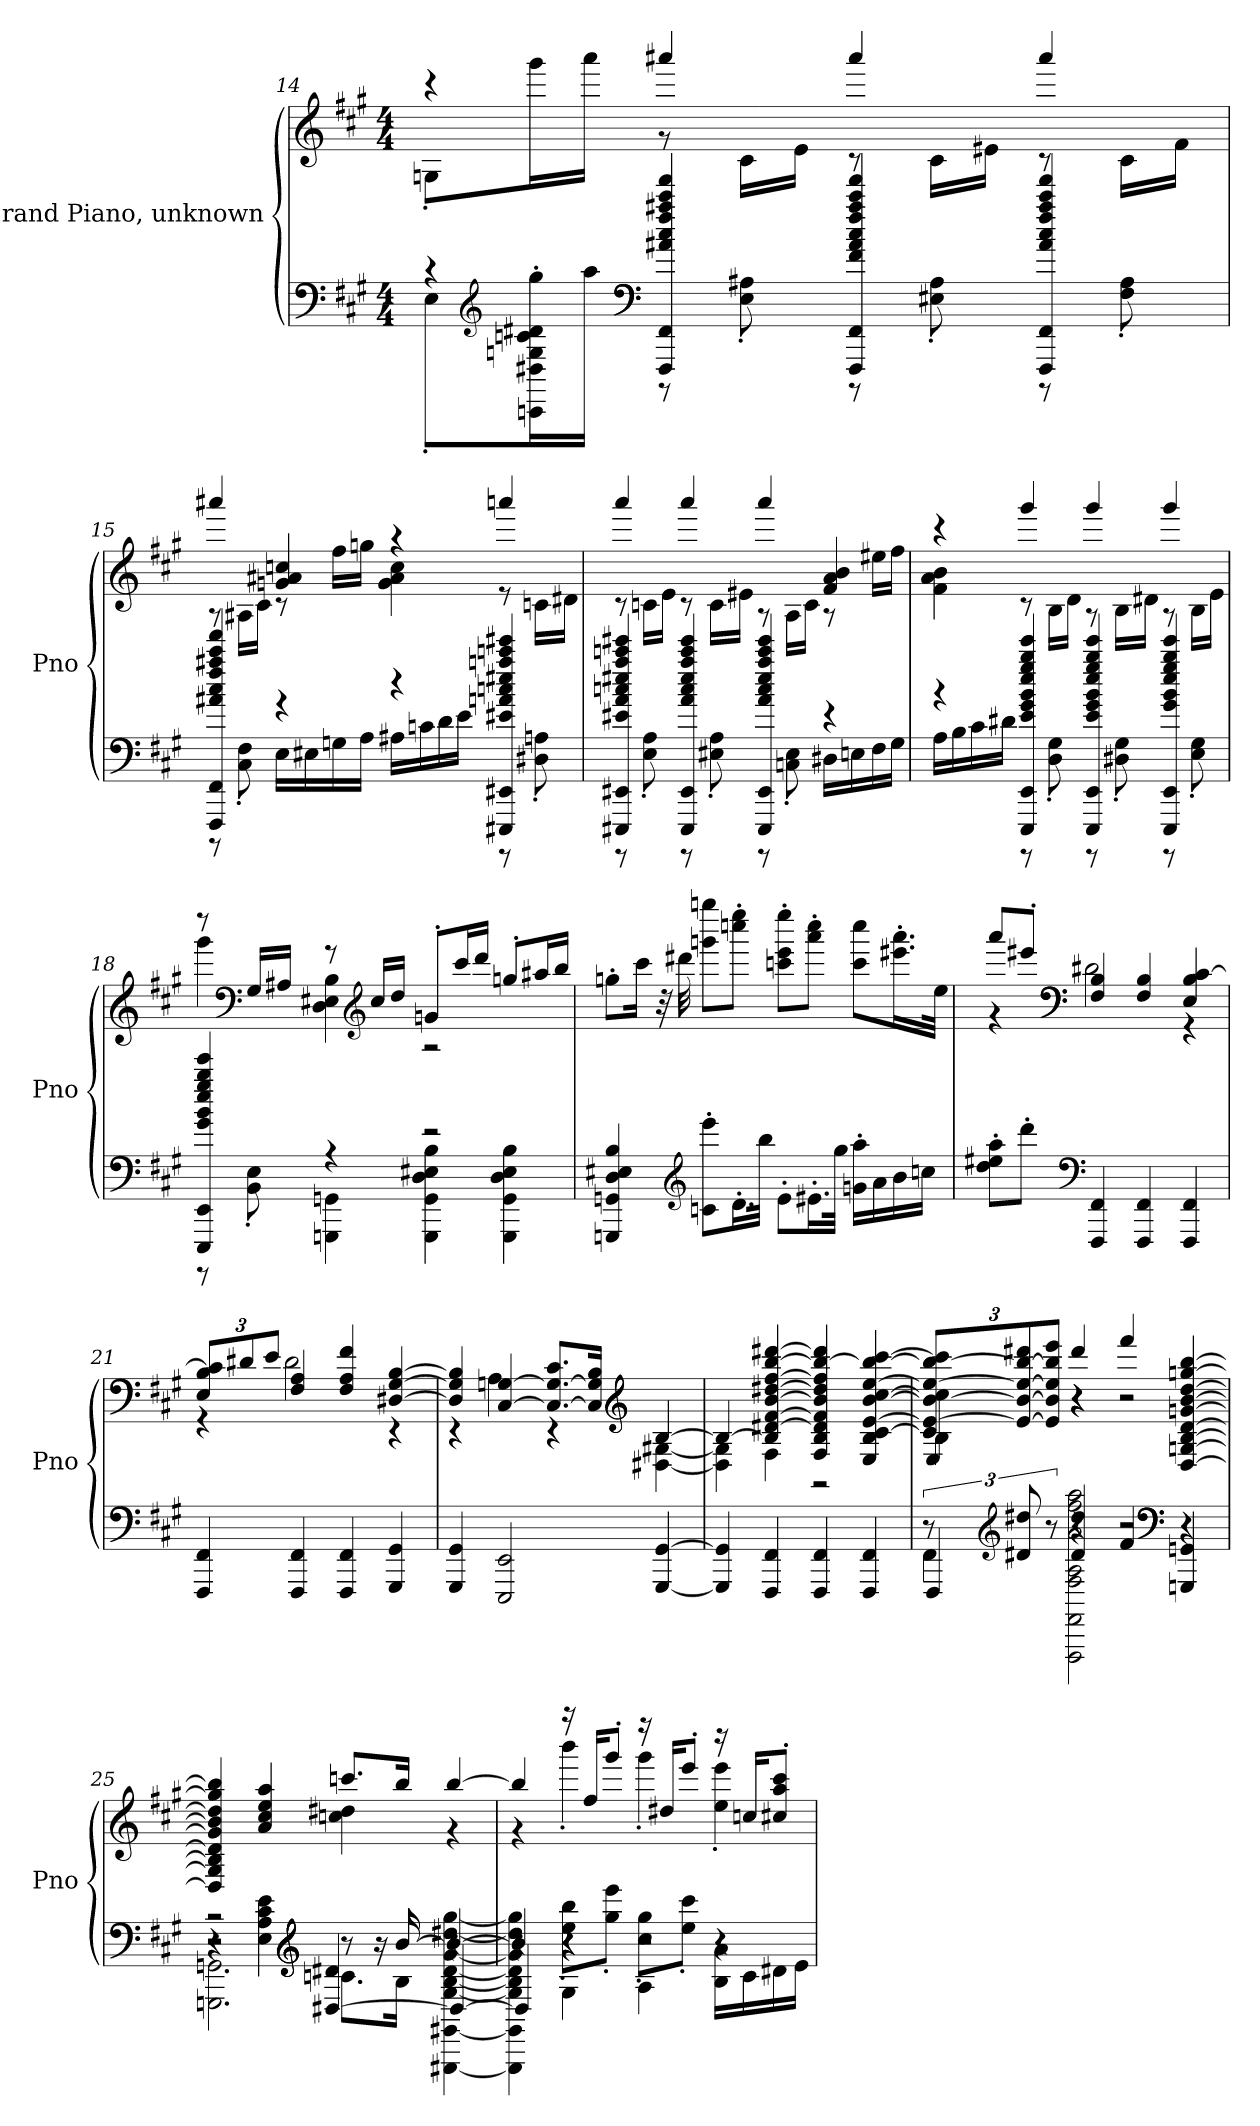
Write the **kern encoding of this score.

**kern	**kern
*part1	*part1
*staff2	*staff1
*I"Grand Piano, unknown	*
*I'Pno	*
!!LO:LB:g=z
*clefF4	*clefG2
*k[f#c#g#]	*k[f#c#g#]
*M4/4	*M4/4
=14	=14
*^	*^
4r	8E'\L	4r	8Gn'\L
*clefG2	*	*	*
.	16CCn\' 16D#X\' 16Gn\' 16cn\' 16d#X\' 16gg#\'L	.	16ggg#\L
.	16aa\JJ	.	16aaa\JJ
*clefF4	*	*	*
4FFF#/ 4FF#/ 4a#X/ 4cc#/ 4ff#/ 4aa#X/ 4ccc#/ 4fff#/	8r	4aaa#X/	8r
.	8E\' 8A#X\'	.	16c#\LL
.	.	.	16e\JJ
4FFF#/ 4FF#/ 4f#/ 4a#/ 4cc#/ 4ff#/ 4aa#/ 4ccc#/ 4fff#/	8r	4aaa#/	8r
.	8E#X\' 8A#\'	.	16c#\LL
.	.	.	16e#X\JJ
4FFF#/ 4FF#/ 4a#/ 4cc#/ 4ff#/ 4aa#/ 4ccc#/ 4fff#/	8r	4aaa#/	8r
.	8F#\' 8A#\'	.	16c#\LL
.	.	.	16f#\JJ
!!LO:LB:g=z	!!
=15	=15	=15	=15
4FFF#/ 4FF#/ 4a#X/ 4cc#/ 4ff#/ 4aa#X/ 4ccc#/ 4fff#/	8r	4aaa#X/	8r
.	8C#\' 8F#\'	.	16A#X\LL
.	.	.	16c#\JJ
4r	16E\LL	4gn/ 4a#X/ 4ccn/	8r
.	16E#X\	.	.
.	16Gn\	.	16ff#\LL
.	16A\JJ	.	16ggn\JJ
4r	16A#X\LL	4r	4g\ 4a#\ 4cc\
.	16cn\	.	.
.	16d\	.	.
.	16e\JJ	.	.
4EEE#X/ 4EE#X/ 4e#X/ 4an/ 4ccn/ 4ee#X/ 4aan/ 4cccn/ 4eee#X/	8r	4aaan/	8r
.	8D#X\' 8An\'	.	16cn\LL
.	.	.	16d#X\JJ
=16	=16	=16	=16
4EEE#X/ 4EE#X/ 4e#X/ 4a/ 4ccn/ 4ee#X/ 4aa/ 4cccn/ 4eee#X/	8r	4aaa/	8r
.	8E\' 8A\'	.	16cn\LL
.	.	.	16e\JJ
4EEE#/ 4EE#/ 4a/ 4cc/ 4ee#/ 4aa/ 4ccc/ 4eee#/	8r	4aaa/	8r
.	8E#X\' 8A\'	.	16c\LL
.	.	.	16e#X\JJ
4EEE#/ 4EE#/ 4a/ 4cc/ 4ee#/ 4aa/ 4ccc/ 4eee#/	8r	4aaa/	8r
.	8Cn\' 8E#\'	.	16A\LL
.	.	.	16c\JJ
4r	16D#X\LL	4f#/ 4a/ 4b/	8r
.	16En\	.	.
.	16F#\	.	16ee#X\LL
.	16G#\JJ	.	16ff#\JJ
!!LO:LB:g=z	!!
=17	=17	=17	=17
4r	16A\LL	4r	4f#\ 4a\ 4b\
.	16B\	.	.
.	16c#\	.	.
.	16d#X\JJ	.	.
4EEE/ 4EE/ 4e/ 4g#/ 4b/ 4ee/ 4gg#/ 4bb/ 4eee/	8r	4ggg#/	8r
.	8D\' 8G#\'	.	16B\LL
.	.	.	16d\JJ
4EEE/ 4EE/ 4e/ 4g#/ 4b/ 4ee/ 4gg#/ 4bb/ 4eee/	8r	4ggg#/	8r
.	8D#X\' 8G#\'	.	16B\LL
.	.	.	16d#X\JJ
4EEE/ 4EE/ 4g#/ 4b/ 4ee/ 4gg#/ 4bb/ 4eee/	8r	4ggg#/	8r
.	8E\' 8G#\'	.	16B\LL
.	.	.	16e\JJ
=18	=18	=18	=18
4EEE/ 4EE/ 4g#/ 4b/ 4ee/ 4gg#/ 4bb/ 4eee/	8r	8r	4ggg#\
*	*	*clefF4	*
.	8BB\' 8E\'	16G#/LL	.
.	.	16A#X/JJ	.
4r	4GGGn\ 4GGn\	8r	4D\ 4E#X\ 4B\
*	*	*clefG2	*
.	.	16cc#/LL	.
.	.	16dd/JJ	.
2r	4GGG\ 4GG\ 4D\ 4E#X\ 4B\	8gn'/L	2r
.	.	16ccc#/L	.
.	.	16ddd/JJ	.
.	4GGG\ 4GG\ 4D\ 4E#\ 4B\	8ggn'/L	.
.	.	16aa#X/L	.
.	.	16bb/JJ	.
*v	*v	*	*
*	*v	*v
!!LO:PB:g=z
=19	=19
4GGGn/ 4GGn/ 4D/ 4E#X/ 4B/	8ggn'\L
.	16ccc#\Jk
.	32r
.	32ddd#X\
*clefG2	*
8cn\' 8eee\'L	8gggn\ 8ggggn\L
16.d'\L	8ccccn\' 8eeee\'J
32bb\JJk	.
8e'\L	8cccn\' 8eee\' 8eeee\'L
16.e#X'\L	8aaa\' 8cccc\'J
32gg#\JJk	.
16gn\' 16aa\'LL	8ccc\ 8cccc\L
16a\	.
16b\	16.eee#X\' 16.aaa\'L
16ccn\JJ	.
.	32ee\JJk
=20	=20
*	*^
8dd\' 8ee#X\' 8aa\'L	8aaa/L	4r
8ddd'\J	8eee#X'/J	.
*clefF4	*clefF4	*
4FFF#/ 4FF#/	4F#/ 4B/	2d#X\
4FFF#/ 4FF#/	4F#/ 4B/	.
4FFF#/ 4FF#/	4E/ 4B/ [4c#/	4r
=21	=21	=21
*	*Xbrackettup	*
4FFF#/ 4FF#/	12E/ 12B/ 12c#/]L	4r
.	12d#X/	.
.	12e/J	.
4FFF#/ 4FF#/	4F#/ 4A/	2d#\
4FFF#/ 4FF#/	4F#/ 4A/ 4f#/	.
4GGG#/ 4GG#/	[4D#X/ [4G#/ [4B/	4r
!!LO:LB:g=z	!!
=22	=22	=22
4GGG#/ 4GG#/	4D#/] 4G#/] 4B/]	4r
2EEE/ 2EE/	[4C#/ [4Gn/	4A\
.	8.C#/_ 8.G/_ 8.c#/L	4r
.	16C#/] 16G/] 16B/Jk	.
*	*clefG2	*
[4GGG#/ [4GG#/	[4B/	[4D#X\ [4G#X\
=23	=23	=23
4GGG#/] 4GG#/]	4B/_	4D#\] 4G#\]
4FFF#/ 4FF#/	4B/] [4d#X/ [4f#/ [4b/ [4dd#X/ [4ff#/ [4bb/ [4ddd#X/	4F#\
4FFF#/ 4FF#/	4F#/ 4B/ 4d#/] 4f#/] 4b/] 4dd#/] 4ff#/] 4bb/_ 4ddd#/]	2r
4FFF#/ 4FF#/	4E/ 4B/ [4c#/ [4e/ [4b/ [4cc#/ [4ee/ 4bb/_ [4ccc#/	.
=24	=24	=24
*^	*	*^
*	*^	*	*	*
12r	4FF#\	4FFF#/	12c#/] 12e/_ 12b/_ 12cc#/] 12ee/_ 12bb/_ 12ccc#/]L	4B\	4E/
*clefG2	*	*	*	*	*
12d#X/ 12dd#X/	.	.	12e/_ 12b/_ 12ee/_ 12bb/_ 12ddd#X/	.	.
12r	.	.	12e/] 12b/] 12ee/] 12bb/] 12eee/J	.	.
4d#/ 4dd#/	2FFF#\ 2FF#\ 2F#\ 2A\ 2a\ 2ff#\ 2aa\	4r	4ddd#/	4r	4r
4f#/	.	2r	4fff#/	2r	2r
*clefF4	*	*	*	*	*
4GGGn/ 4GGn/	4r	.	[4D/ [4Gn/ [4B/ [4d/ [4gn/ [4b/ [4dd/ [4ggn/ [4bb/	.	.
*	*	*	*	*v	*v
!!LO:LB:g=z
=25	=25	=25	=25	=25
*	*	*^	*	*
2r	4r	2r	2.GGGn\ 2.GGn\	4D/] 4G/] 4B/] 4d/] 4g/] 4b/] 4dd/] 4gg/] 4bb/]	2r
.	4E\ 4A\ 4c#\ 4e\	.	.	4a/ 4cc#/ 4ee/ 4aa/	.
*clefG2	*	*	*	*	*
8r	8.cn\L	[4D#X/ 4d#X/	.	8.cccn/L	4ccn\ 4dd#X\
16r	.	.	.	.	.
[16b/	16B\Jk	.	.	16bb/Jk	.
4b/_	[4GGG#X\ [4GG#X\ [4G#\ [4B\ [4d#\ [4g#\ [4dd#X\ [4gg#\	4D#/_	4r	[4bb/	4r
=26	=26	=26	=26	=26	=26
4b/]	4GGG#\] 4GG#\] 4G#\] 4B\] 4d#\] 4g#\] 4dd#\] 4gg#\]	4D#/]	4r	4bb/]	4r
4r	8ee\' 8bb\'L	4r	4G#\	16r	4bbb'\
.	.	.	.	16ff#/KL	.
.	8gg#\' 8eee\'J	.	.	8ggg#'/J	.
2r	8cc#\' 8gg#\'L	2r	4A\	16r	4ggg#'\
.	.	.	.	16dd#X/KL	.
.	8ee\' 8ccc#\'J	.	.	8eee'/J	.
.	16B\ 16a\LL	.	4r	16r	4ee\' 4eee\'
.	16c#\	.	.	16ccn/KL	.
.	16d#X\	.	.	8cc#X/' 8aa/' 8ccc#/'J	.
.	16e\JJ	.	.	.	.
*v	*v	*v	*v	*	*
*	*v	*v
=	=
*-	*-
